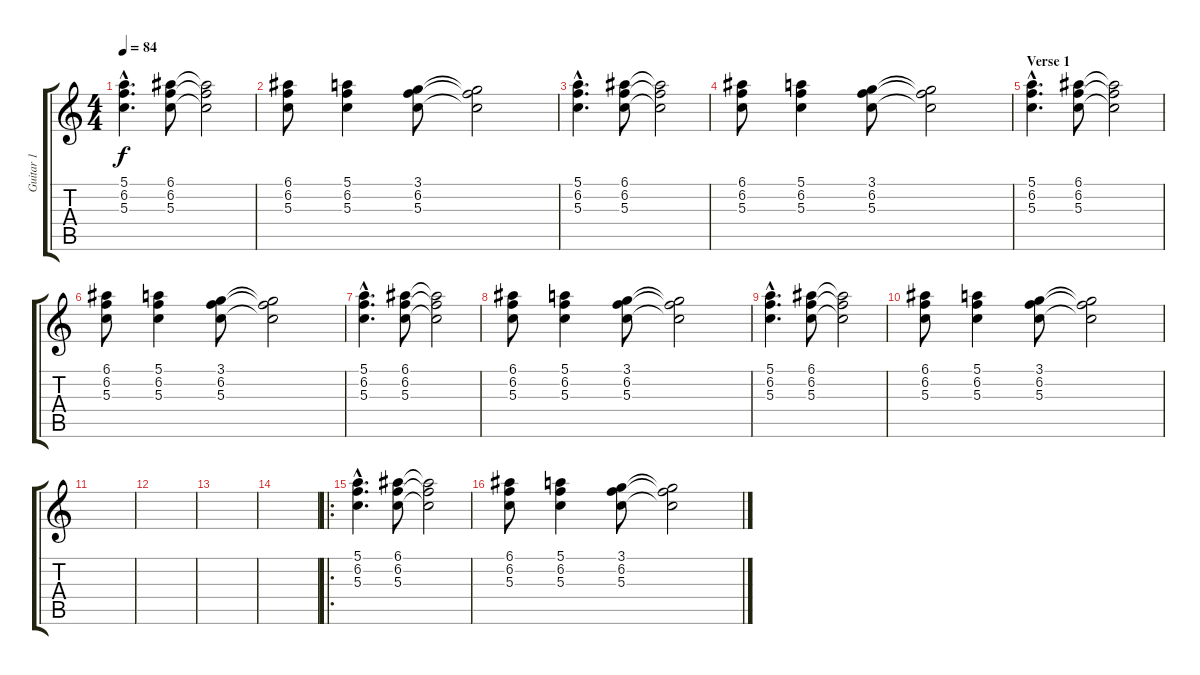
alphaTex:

\track ("Guitar 1" "Guitar 1") {instrument acousticguitarnylon}
\staff {score tabs}
\tuning (E4 B3 G3 D3 A2 E2) {hide}
\ts (4 4)
\tempo 84
\clef g2
\ks c
(5.1{hac} 6.2{hac} 5.3{hac}).4{d dy f instrument acousticguitarnylon} (6.1 6.2 5.3).8 (6.1{t} 6.2{t} 5.3{t}).2 |
(6.1 6.2 5.3).8 (5.1 6.2 5.3).4 (3.1 6.2 5.3).8 (3.1{t} 6.2{t} 5.3{t}).2 |
(5.1{hac} 6.2{hac} 5.3{hac}).4{d} (6.1 6.2 5.3).8 (6.1{t} 6.2{t} 5.3{t}).2 |
(6.1 6.2 5.3).8 (5.1 6.2 5.3).4 (3.1 6.2 5.3).8 (3.1{t} 6.2{t} 5.3{t}).2 |
\section ("" "Verse 1")
(5.1{hac} 6.2{hac} 5.3{hac}).4{d} (6.1 6.2 5.3).8 (6.1{t} 6.2{t} 5.3{t}).2 |
(6.1 6.2 5.3).8 (5.1 6.2 5.3).4 (3.1 6.2 5.3).8 (3.1{t} 6.2{t} 5.3{t}).2 |
(5.1{hac} 6.2{hac} 5.3{hac}).4{d} (6.1 6.2 5.3).8 (6.1{t} 6.2{t} 5.3{t}).2 |
(6.1 6.2 5.3).8 (5.1 6.2 5.3).4 (3.1 6.2 5.3).8 (3.1{t} 6.2{t} 5.3{t}).2 |
(5.1{hac} 6.2{hac} 5.3{hac}).4{d} (6.1 6.2 5.3).8 (6.1{t} 6.2{t} 5.3{t}).2 |
(6.1 6.2 5.3).8 (5.1 6.2 5.3).4 (3.1 6.2 5.3).8 (3.1{t} 6.2{t} 5.3{t}).2 |
|
|
|
|
\ro
(5.1{hac} 6.2{hac} 5.3{hac}).4{d} (6.1 6.2 5.3).8 (6.1{t} 6.2{t} 5.3{t}).2 |
(6.1 6.2 5.3).8 (5.1 6.2 5.3).4 (3.1 6.2 5.3).8 (3.1{t} 6.2{t} 5.3{t}).2
